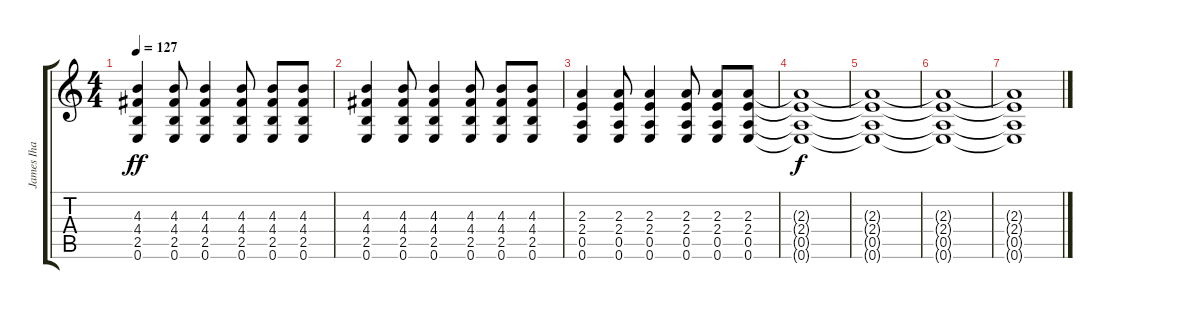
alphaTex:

\track ("James Iha" "James Iha") {instrument distortionguitar}
\staff {score tabs}
\tuning (E4 B3 G3 D3 A2 E2) {hide}
\ts (4 4)
\tempo 127
\clef g2
\ks c
(4.3 4.4 2.5 0.6).4{dy ff} (4.3 4.4 2.5 0.6).8 (4.3 4.4 2.5 0.6).4 (4.3 4.4 2.5 0.6).8 (4.3 4.4 2.5 0.6).8 (4.3 4.4 2.5 0.6).8 |
(4.3 4.4 2.5 0.6).4 (4.3 4.4 2.5 0.6).8 (4.3 4.4 2.5 0.6).4 (4.3 4.4 2.5 0.6).8 (4.3 4.4 2.5 0.6).8 (4.3 4.4 2.5 0.6).8 |
(2.3 2.4 0.5 0.6).4 (2.3 2.4 0.5 0.6).8 (2.3 2.4 0.5 0.6).4 (2.3 2.4 0.5 0.6).8 (2.3 2.4 0.5 0.6).8 (2.3 2.4 0.5 0.6).8 |
(2.3{t} 2.4{t} 0.5{t} 0.6{t}).1{dy f} |
(2.3{t} 2.4{t} 0.5{t} 0.6{t}).1 |
(2.3{t} 2.4{t} 0.5{t} 0.6{t}).1 |
(2.3{t} 2.4{t} 0.5{t} 0.6{t}).1
